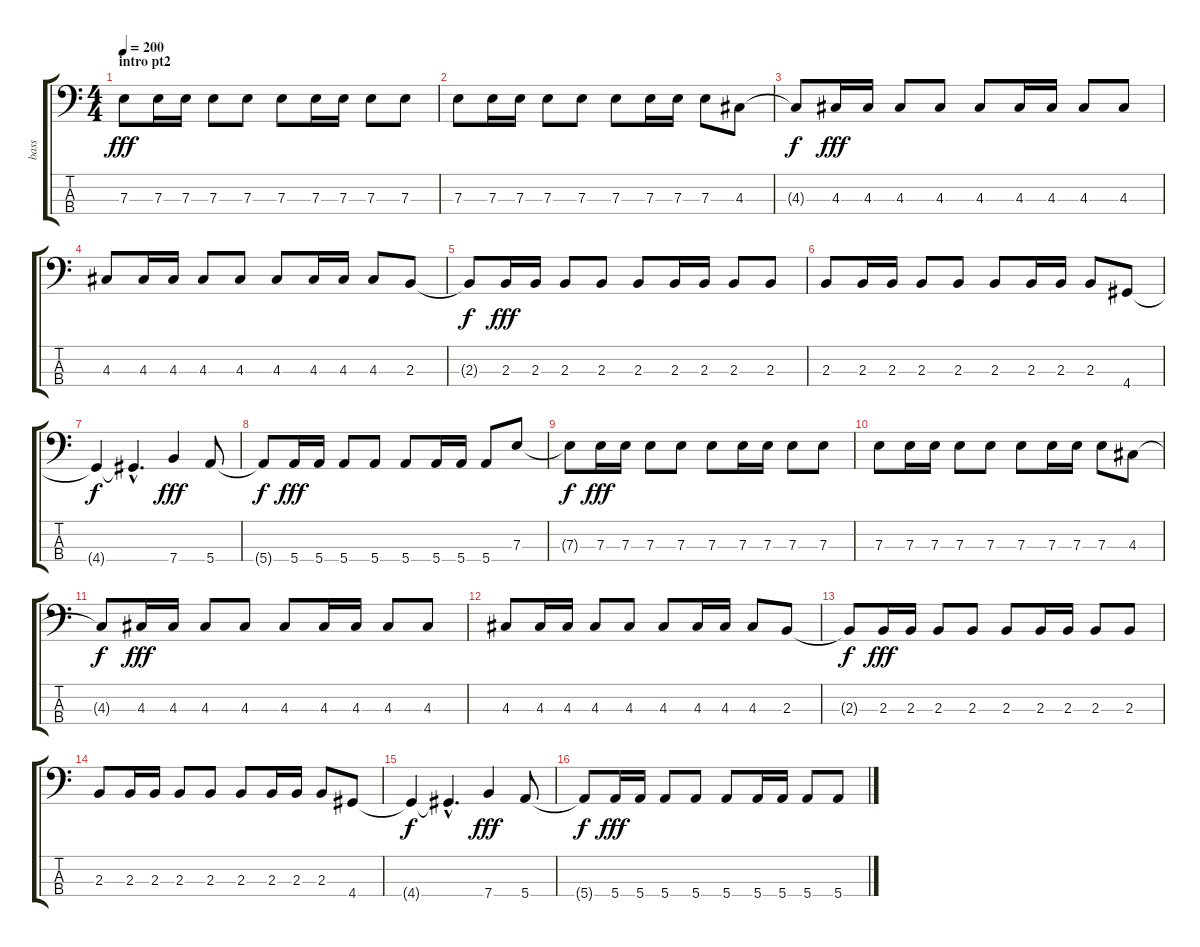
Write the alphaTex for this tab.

\track ("bass" "bass") {instrument electricbassfinger}
\staff {score tabs}
\tuning (G2 D2 A1 E1) {hide}
\ts (4 4)
\section ("" "intro pt2")
\tempo 200
\clef f4
\ks c
7.3.8{dy fff} 7.3.16 7.3.16 7.3.8 7.3.8 7.3.8 7.3.16 7.3.16 7.3.8 7.3.8 |
7.3.8 7.3.16 7.3.16 7.3.8 7.3.8 7.3.8 7.3.16 7.3.16 7.3.8 4.3.8 |
4.3{t}.8{dy f} 4.3.16{dy fff} 4.3.16 4.3.8 4.3.8 4.3.8 4.3.16 4.3.16 4.3.8 4.3.8 |
4.3.8 4.3.16 4.3.16 4.3.8 4.3.8 4.3.8 4.3.16 4.3.16 4.3.8 2.3.8 |
2.3{t}.8{dy f} 2.3.16{dy fff} 2.3.16 2.3.8 2.3.8 2.3.8 2.3.16 2.3.16 2.3.8 2.3.8 |
2.3.8 2.3.16 2.3.16 2.3.8 2.3.8 2.3.8 2.3.16 2.3.16 2.3.8 4.4.8 |
4.4{t}.4{dy f} 4.4{hac t}.4{d} 7.4.4{dy fff} 5.4.8 |
5.4{t}.8{dy f} 5.4.16{dy fff} 5.4.16 5.4.8 5.4.8 5.4.8 5.4.16 5.4.16 5.4.8 7.3.8 |
7.3{t}.8{dy f} 7.3.16{dy fff} 7.3.16 7.3.8 7.3.8 7.3.8 7.3.16 7.3.16 7.3.8 7.3.8 |
7.3.8 7.3.16 7.3.16 7.3.8 7.3.8 7.3.8 7.3.16 7.3.16 7.3.8 4.3.8 |
4.3{t}.8{dy f} 4.3.16{dy fff} 4.3.16 4.3.8 4.3.8 4.3.8 4.3.16 4.3.16 4.3.8 4.3.8 |
4.3.8 4.3.16 4.3.16 4.3.8 4.3.8 4.3.8 4.3.16 4.3.16 4.3.8 2.3.8 |
2.3{t}.8{dy f} 2.3.16{dy fff} 2.3.16 2.3.8 2.3.8 2.3.8 2.3.16 2.3.16 2.3.8 2.3.8 |
2.3.8 2.3.16 2.3.16 2.3.8 2.3.8 2.3.8 2.3.16 2.3.16 2.3.8 4.4.8 |
4.4{t}.4{dy f} 4.4{hac t}.4{d} 7.4.4{dy fff} 5.4.8 |
5.4{t}.8{dy f} 5.4.16{dy fff} 5.4.16 5.4.8 5.4.8 5.4.8 5.4.16 5.4.16 5.4.8 5.4.8
